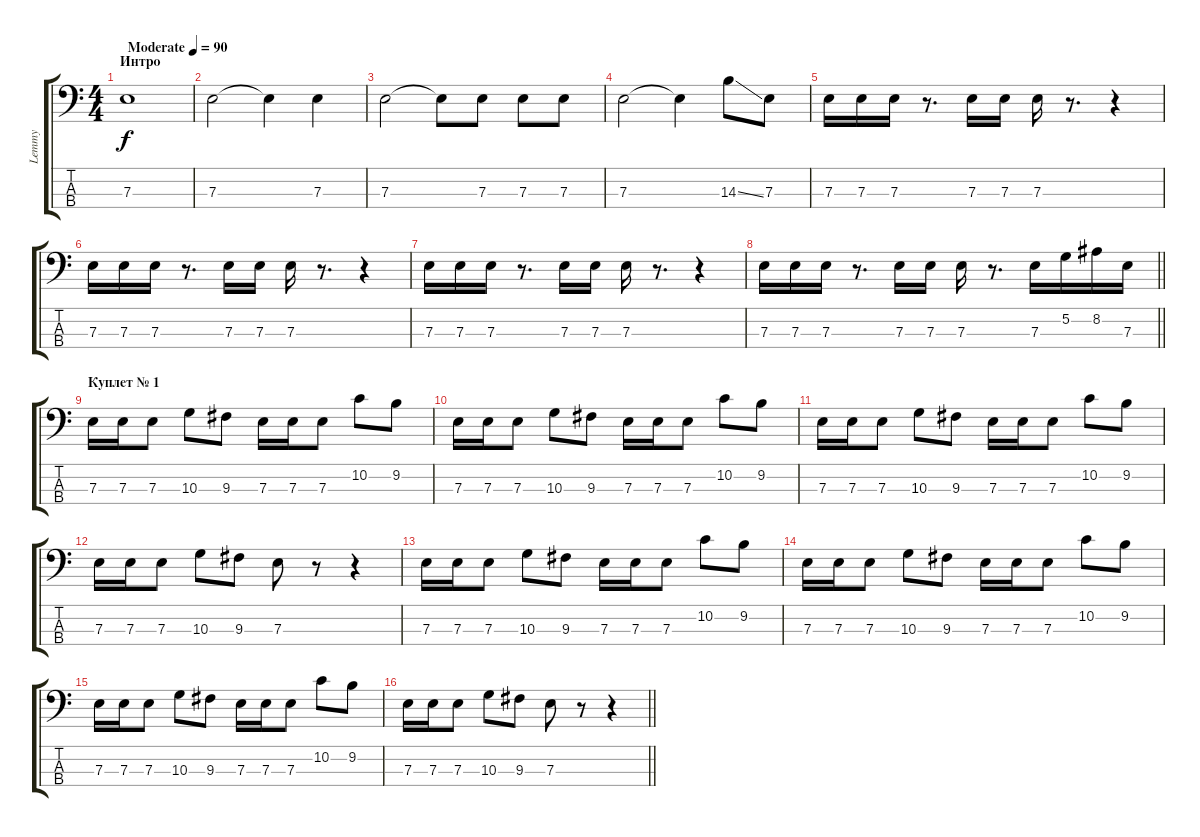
\track ("Lemmy" "Lemmy") {instrument overdrivenguitar}
\staff {score tabs}
\tuning (G2 D2 A1 E1) {hide}
\ts (4 4)
\section ("" "Интро")
\tempo (90 "Moderate")
\clef f4
\ks c
7.3.1{dy f instrument overdrivenguitar} |
7.3.2 7.3{t}.4 7.3.4 |
7.3.2 7.3{t}.8 7.3.8 7.3.8 7.3.8 |
7.3.2 7.3{t}.4 14.3{ss}.8 7.3.8 |
7.3.16 7.3.16 7.3.16 r.8{d} 7.3.16 7.3.16 7.3.16 r.8{d} r.4 |
7.3.16 7.3.16 7.3.16 r.8{d} 7.3.16 7.3.16 7.3.16 r.8{d} r.4 |
7.3.16 7.3.16 7.3.16 r.8{d} 7.3.16 7.3.16 7.3.16 r.8{d} r.4 |
\barLineRight lightlight
7.3.16 7.3.16 7.3.16 r.8{d} 7.3.16 7.3.16 7.3.16 r.8{d} 7.3.16 5.2.16 8.2.16 7.3.16 |
\section ("" "Куплет № 1")
7.3.16 7.3.16 7.3.8 10.3.8 9.3.8 7.3.16 7.3.16 7.3.8 10.2.8 9.2.8 |
7.3.16 7.3.16 7.3.8 10.3.8 9.3.8 7.3.16 7.3.16 7.3.8 10.2.8 9.2.8 |
7.3.16 7.3.16 7.3.8 10.3.8 9.3.8 7.3.16 7.3.16 7.3.8 10.2.8 9.2.8 |
7.3.16 7.3.16 7.3.8 10.3.8 9.3.8 7.3.8 r.8 r.4 |
7.3.16 7.3.16 7.3.8 10.3.8 9.3.8 7.3.16 7.3.16 7.3.8 10.2.8 9.2.8 |
7.3.16 7.3.16 7.3.8 10.3.8 9.3.8 7.3.16 7.3.16 7.3.8 10.2.8 9.2.8 |
7.3.16 7.3.16 7.3.8 10.3.8 9.3.8 7.3.16 7.3.16 7.3.8 10.2.8 9.2.8 |
\barLineRight lightlight
7.3.16 7.3.16 7.3.8 10.3.8 9.3.8 7.3.8 r.8 r.4
